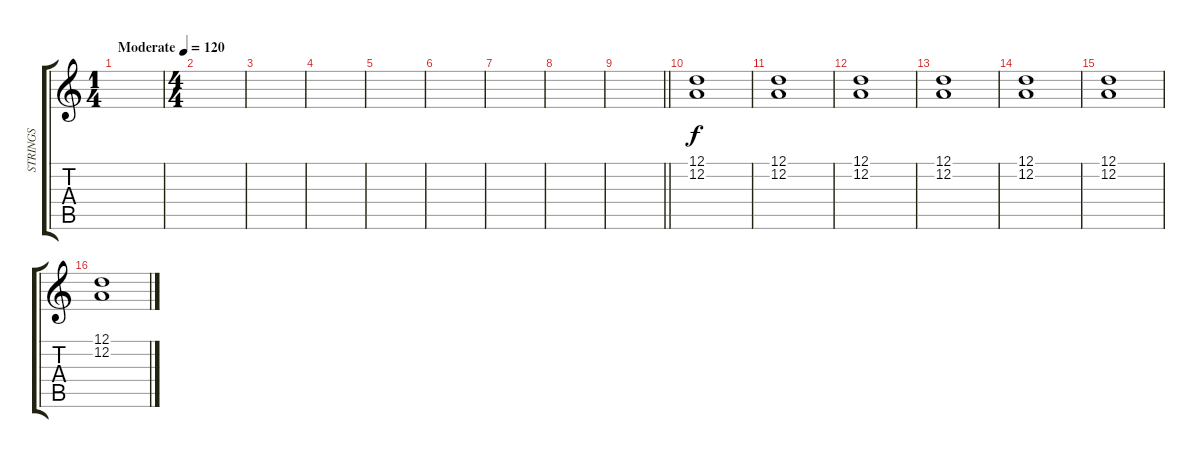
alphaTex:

\track ("STRINGS" "STRINGS") {instrument stringensemble1}
\staff {score tabs}
\tuning (D4 A3 F3 C3 G2 D2) {hide}
\ts (1 4)
\tempo (120 "Moderate")
\clef g2
\ks c
|
\ts (4 4)
|
|
|
|
|
|
|
\barLineRight lightlight
|
(12.1 12.2).1 |
(12.1 12.2).1 |
(12.1 12.2).1 |
(12.1 12.2).1 |
(12.1 12.2).1 |
(12.1 12.2).1 |
(12.1 12.2).1
